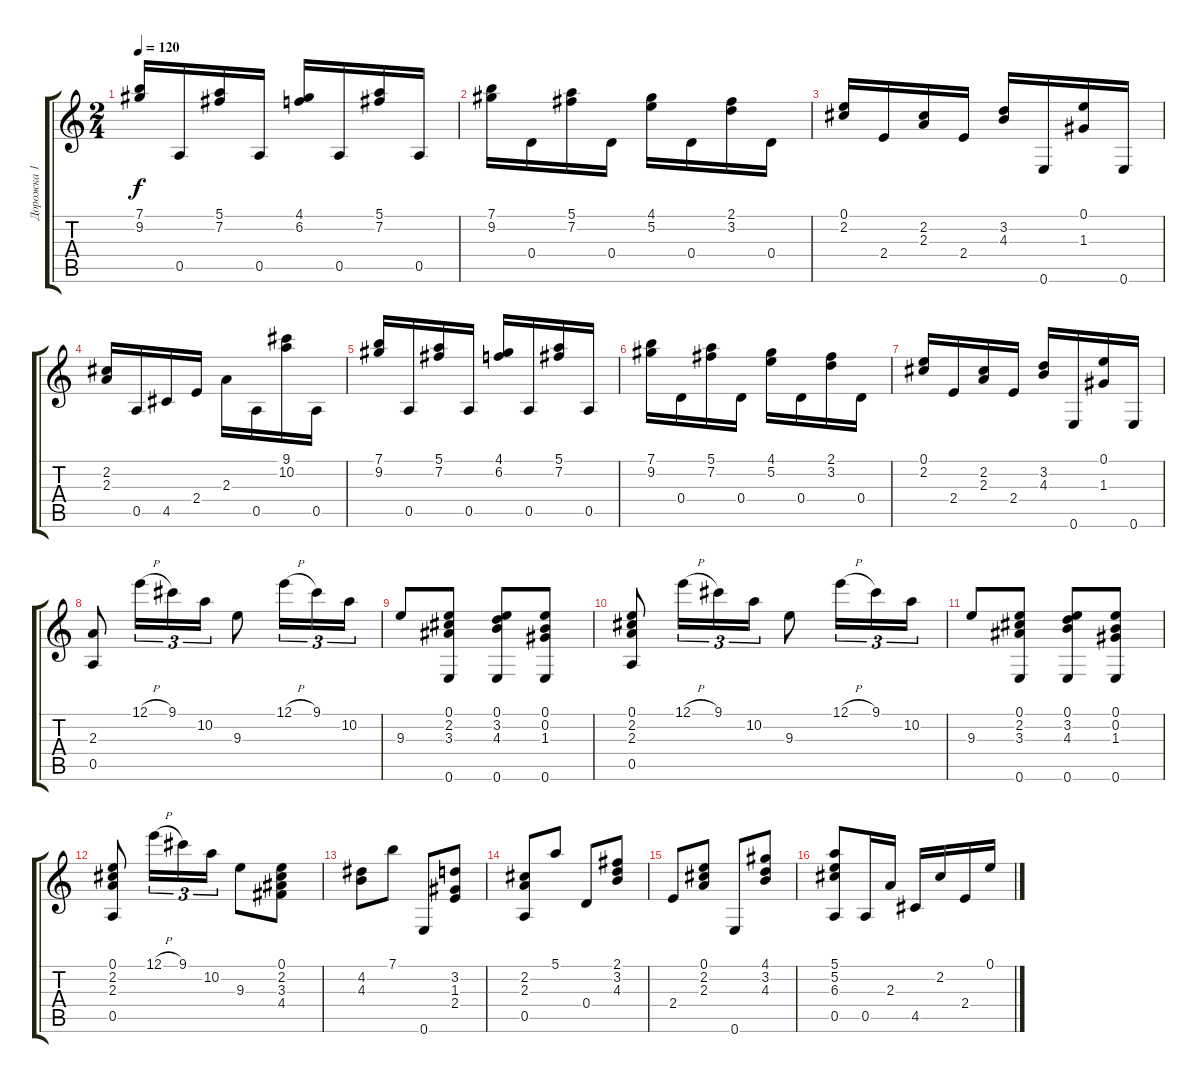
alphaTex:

\track ("Дорожка 1" "Дорожка 1") {instrument acousticguitarnylon}
\staff {score tabs}
\tuning (E4 B3 G3 D3 A2 E2) {hide}
\ts (2 4)
\tempo 120
\clef g2
\ks c
(7.1 9.2).16{dy f} 0.5.16 (5.1 7.2).16 0.5.16 (4.1 6.2).16 0.5.16 (5.1 7.2).16 0.5.16 |
(7.1 9.2).16 0.4.16 (5.1 7.2).16 0.4.16 (4.1 5.2).16 0.4.16 (2.1 3.2).16 0.4.16 |
(0.1 2.2).16 2.4.16 (2.2 2.3).16 2.4.16 (3.2 4.3).16 0.6.16 (0.1 1.3).16 0.6.16 |
(2.2 2.3).16 0.5.16 4.5.16 2.4.16 2.3.16 0.5.16 (9.1 10.2).16 0.5.16 |
(7.1 9.2).16 0.5.16 (5.1 7.2).16 0.5.16 (4.1 6.2).16 0.5.16 (5.1 7.2).16 0.5.16 |
(7.1 9.2).16 0.4.16 (5.1 7.2).16 0.4.16 (4.1 5.2).16 0.4.16 (2.1 3.2).16 0.4.16 |
(0.1 2.2).16 2.4.16 (2.2 2.3).16 2.4.16 (3.2 4.3).16 0.6.16 (0.1 1.3).16 0.6.16 |
(2.3 0.5).8 12.1{h}.16{tu (3 2)} 9.1.16{tu (3 2)} 10.2.16{tu (3 2)} 9.3.8 12.1{h}.16{tu (3 2)} 9.1.16{tu (3 2)} 10.2.16{tu (3 2)} |
9.3.8 (0.1 2.2 3.3 0.6).8 (0.1 3.2 4.3 0.6).8 (0.1 0.2 1.3 0.6).8 |
(0.1 2.2 2.3 0.5).8 12.1{h}.16{tu (3 2)} 9.1.16{tu (3 2)} 10.2.16{tu (3 2)} 9.3.8 12.1{h}.16{tu (3 2)} 9.1.16{tu (3 2)} 10.2.16{tu (3 2)} |
9.3.8 (0.1 2.2 3.3 0.6).8 (0.1 3.2 4.3 0.6).8 (0.1 0.2 1.3 0.6).8 |
(0.1 2.2 2.3 0.5).8 12.1{h}.16{tu (3 2)} 9.1.16{tu (3 2)} 10.2.16{tu (3 2)} 9.3.8 (0.1 2.2 3.3 4.4).8 |
(4.2 4.3).8 7.1.8 0.6.8 (3.2 1.3 2.4).8 |
(2.2 2.3 0.5).8 5.1.8 0.4.8 (2.1 3.2 4.3).8 |
2.4.8 (0.1 2.2 2.3).8 0.6.8 (4.1 3.2 4.3).8 |
(5.1 5.2 6.3 0.5).8 0.5.16 2.3.16 4.5.16 2.2.16 2.4.16 0.1.16
